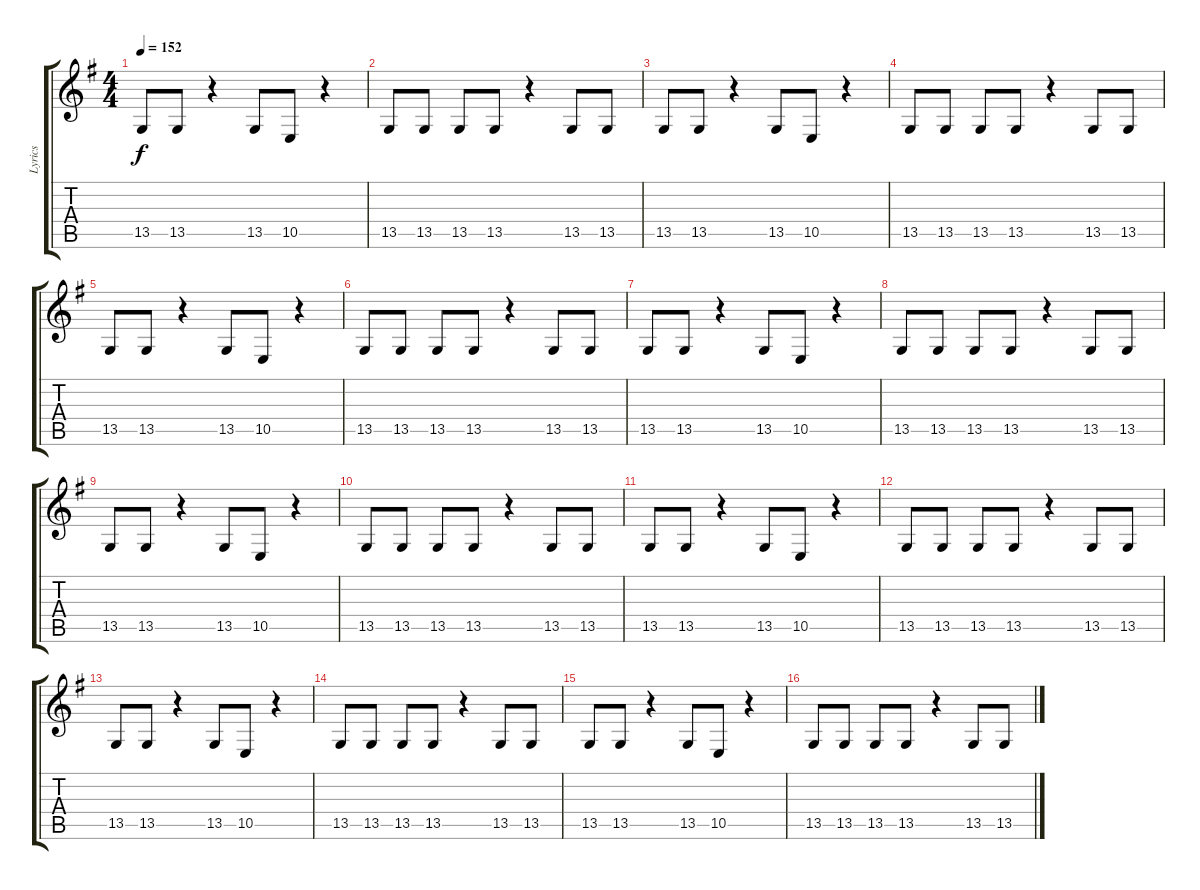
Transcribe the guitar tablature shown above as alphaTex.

\track ("Lyrics" "Lyrics") {instrument cello}
\staff {score tabs}
\tuning (Db4 Ab3 E3 B2 Gb2 Db2) {hide}
\ts (4 4)
\tempo 152
\clef g2
\ks eminor
13.5.8{dy f} 13.5.8 r.4 13.5.8 10.5.8 r.4 |
13.5.8 13.5.8 13.5.8 13.5.8 r.4 13.5.8 13.5.8 |
13.5.8 13.5.8 r.4 13.5.8 10.5.8 r.4 |
13.5.8 13.5.8 13.5.8 13.5.8 r.4 13.5.8 13.5.8 |
13.5.8 13.5.8 r.4 13.5.8 10.5.8 r.4 |
13.5.8 13.5.8 13.5.8 13.5.8 r.4 13.5.8 13.5.8 |
13.5.8 13.5.8 r.4 13.5.8 10.5.8 r.4 |
13.5.8 13.5.8 13.5.8 13.5.8 r.4 13.5.8 13.5.8 |
13.5.8 13.5.8 r.4 13.5.8 10.5.8 r.4 |
13.5.8 13.5.8 13.5.8 13.5.8 r.4 13.5.8 13.5.8 |
13.5.8 13.5.8 r.4 13.5.8 10.5.8 r.4 |
13.5.8 13.5.8 13.5.8 13.5.8 r.4 13.5.8 13.5.8 |
13.5.8 13.5.8 r.4 13.5.8 10.5.8 r.4 |
13.5.8 13.5.8 13.5.8 13.5.8 r.4 13.5.8 13.5.8 |
13.5.8 13.5.8 r.4 13.5.8 10.5.8 r.4 |
13.5.8 13.5.8 13.5.8 13.5.8 r.4 13.5.8 13.5.8
